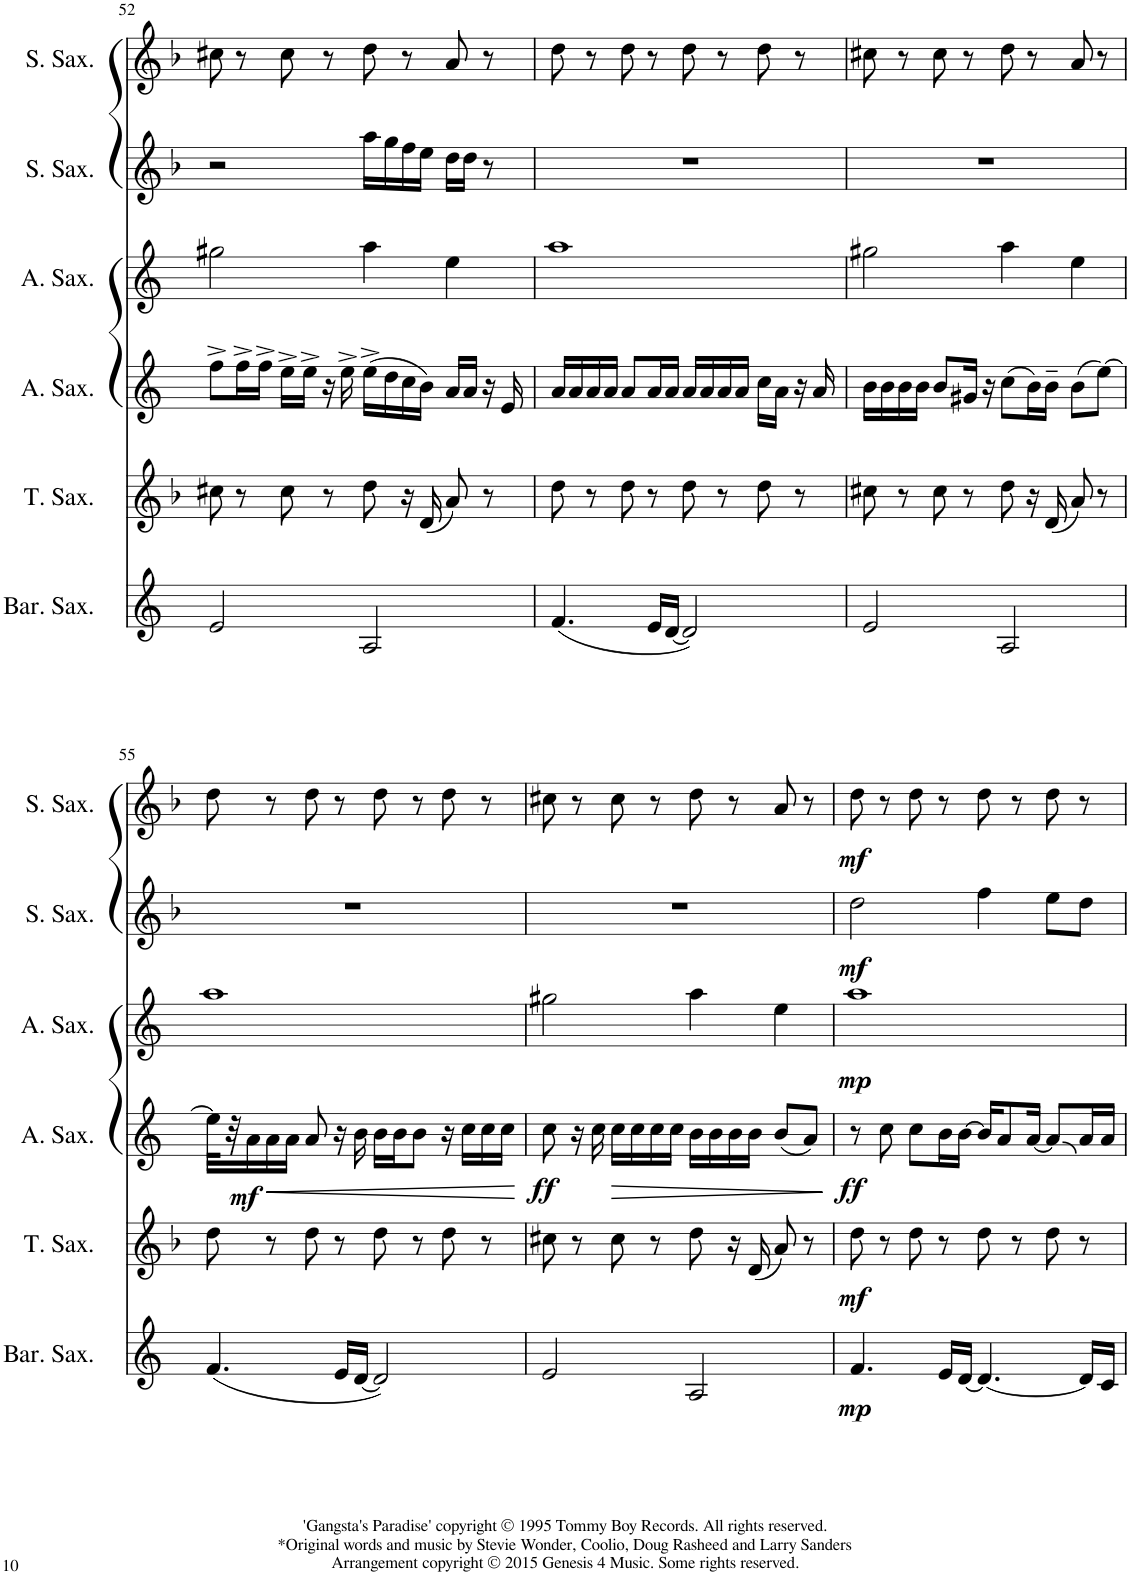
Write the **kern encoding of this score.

**kern	**dynam	**kern	**dynam	**kern	**dynam	**kern	**dynam	**kern	**dynam	**kern	**dynam
*part6	*part6	*part5	*part5	*part4	*part4	*part3	*part3	*part2	*part2	*part1	*part1
*staff6	*staff6	*staff5	*staff5	*staff4	*staff4	*staff3	*staff3	*staff2	*staff2	*staff1	*staff1
*I"Baritone Saxophone	*	*I"Tenor Saxophone	*	*I"Alto Saxophone	*	*I"Alto Saxophone	*	*I"Soprano Saxophone	*	*I"Soprano Saxophone	*
*I'Bar. Sax.	*	*I'T. Sax.	*	*I'A. Sax.	*	*I'A. Sax.	*	*I'S. Sax.	*	*I'S. Sax.	*
!!LO:PB:g=z
*clefG2	*	*clefG2	*	*clefG2	*	*clefG2	*	*clefG2	*	*clefG2	*
*Trd12c21	*	*Trd8c14	*	*Trd5c9	*	*Trd5c9	*	*Trd1c2	*	*Trd1c2	*
*k[]	*	*k[b-]	*	*k[]	*	*k[]	*	*k[b-]	*	*k[b-]	*
*M4/4	*	*M4/4	*	*M4/4	*	*M4/4	*	*M4/4	*	*M4/4	*
=52	=52	=52	=52	=52	=52	=52	=52	=52	=52	=52	=52
2e/	.	8cc#X\	.	8ff^\L	.	2gg#X\	.	2r	.	8cc#X\	.
.	.	8r	.	16ff^\L	.	.	.	.	.	8r	.
.	.	.	.	16ff^\JJ	.	.	.	.	.	.	.
.	.	8cc#\	.	16ee^\LL	.	.	.	.	.	8cc#\	.
.	.	.	.	16ee^\JJ	.	.	.	.	.	.	.
.	.	8r	.	16r	.	.	.	.	.	8r	.
.	.	.	.	16ee^\	.	.	.	.	.	.	.
2A/	.	8dd\	.	(16ee^\LL	.	4aa\	.	16aa\LL	.	8dd\	.
.	.	.	.	16dd\	.	.	.	16gg\	.	.	.
.	.	16r	.	16cc\	.	.	.	16ff\	.	8r	.
.	.	(16d/	.	16b\JJ)	.	.	.	16ee\JJ	.	.	.
.	.	8a/)	.	16a/LL	.	4ee\	.	16dd\LL	.	8a/	.
.	.	.	.	16a/JJ	.	.	.	16dd\JJ	.	.	.
.	.	8r	.	16r	.	.	.	8r	.	8r	.
.	.	.	.	16e/	.	.	.	.	.	.	.
=53	=53	=53	=53	=53	=53	=53	=53	=53	=53	=53	=53
(4.f/	.	8dd\	.	16a/LL	.	1aa	.	1r	.	8dd\	.
.	.	.	.	16a/	.	.	.	.	.	.	.
.	.	8r	.	16a/	.	.	.	.	.	8r	.
.	.	.	.	16a/JJ	.	.	.	.	.	.	.
.	.	8dd\	.	8a/L	.	.	.	.	.	8dd\	.
16e/LL	.	8r	.	16a/L	.	.	.	.	.	8r	.
[16d/JJ	.	.	.	16a/JJ	.	.	.	.	.	.	.
2d/])	.	8dd\	.	16a/LL	.	.	.	.	.	8dd\	.
.	.	.	.	16a/	.	.	.	.	.	.	.
.	.	8r	.	16a/	.	.	.	.	.	8r	.
.	.	.	.	16a/JJ	.	.	.	.	.	.	.
.	.	8dd\	.	16cc\LL	.	.	.	.	.	8dd\	.
.	.	.	.	16a\JJ	.	.	.	.	.	.	.
.	.	8r	.	16r	.	.	.	.	.	8r	.
.	.	.	.	16a/	.	.	.	.	.	.	.
=54	=54	=54	=54	=54	=54	=54	=54	=54	=54	=54	=54
2e/	.	8cc#X\	.	16b\LL	.	2gg#X\	.	1r	.	8cc#X\	.
.	.	.	.	16b\	.	.	.	.	.	.	.
.	.	8r	.	16b\	.	.	.	.	.	8r	.
.	.	.	.	16b\JJ	.	.	.	.	.	.	.
.	.	8cc#\	.	8b/L	.	.	.	.	.	8cc#\	.
.	.	8r	.	16g#X/Jk	.	.	.	.	.	8r	.
.	.	.	.	16r	.	.	.	.	.	.	.
2A/	.	8dd\	.	(8cc\L	.	4aa\	.	.	.	8dd\	.
.	.	16r	.	16b\L)	.	.	.	.	.	8r	.
.	.	(16d/	.	16b~\JJ	.	.	.	.	.	.	.
.	.	8a/)	.	(8b\L	.	4ee\	.	.	.	8a/	.
.	.	8r	.	[8ee\J)	.	.	.	.	.	8r	.
!!LO:LB:g=z
=55	=55	=55	=55	=55	=55	=55	=55	=55	=55	=55	=55
(4.f/	.	8dd\	.	32ee\LLL]	.	1aa	.	1r	.	8dd\	.
.	.	.	.	32r	.	.	.	.	.	.	.
!	!	!	!	!	!LO:DY:b	!	!	!	!	!	!
.	.	.	.	16a\	mf	.	.	.	.	.	.
!	!	!	!	!	!LO:HP:b	!	!	!	!	!	!
.	.	8r	.	16a\	<	.	.	.	.	8r	.
.	.	.	.	16a\JJ	.	.	.	.	.	.	.
.	.	8dd\	.	8a/	.	.	.	.	.	8dd\	.
16e/LL	.	8r	.	16r	.	.	.	.	.	8r	.
[16d/JJ	.	.	.	16b\	.	.	.	.	.	.	.
2d/])	.	8dd\	.	16b\LL	.	.	.	.	.	8dd\	.
.	.	.	.	16b\J	.	.	.	.	.	.	.
.	.	8r	.	8b\J	.	.	.	.	.	8r	.
.	.	8dd\	.	16r	.	.	.	.	.	8dd\	.
.	.	.	.	16cc\LL	.	.	.	.	.	.	.
.	.	8r	.	16cc\	.	.	.	.	.	8r	.
.	.	.	.	16cc\JJ	.	.	.	.	.	.	.
.	.	.	.	.	[	.	.	.	.	.	.
=56	=56	=56	=56	=56	=56	=56	=56	=56	=56	=56	=56
!	!	!	!	!	!LO:DY:b	!	!	!	!	!	!
2e/	.	8cc#X\	.	8cc\	ff	2gg#X\	.	1r	.	8cc#X\	.
.	.	8r	.	16r	.	.	.	.	.	8r	.
.	.	.	.	16cc\	.	.	.	.	.	.	.
!	!	!	!	!	!LO:HP:b	!	!	!	!	!	!
.	.	8cc#\	.	16cc\LL	>	.	.	.	.	8cc#\	.
.	.	.	.	16cc\	.	.	.	.	.	.	.
.	.	8r	.	16cc\	.	.	.	.	.	8r	.
.	.	.	.	16cc\JJ	.	.	.	.	.	.	.
2A/	.	8dd\	.	16b\LL	.	4aa\	.	.	.	8dd\	.
.	.	.	.	16b\	.	.	.	.	.	.	.
.	.	16r	.	16b\	.	.	.	.	.	8r	.
.	.	(16d/	.	16b\JJ	.	.	.	.	.	.	.
.	.	8a/)	.	(8b/L	.	4ee\	.	.	.	8a/	.
.	.	8r	.	8a/J)	.	.	.	.	.	8r	.
.	.	.	.	.	]	.	.	.	.	.	.
=57	=57	=57	=57	=57	=57	=57	=57	=57	=57	=57	=57
!	!LO:DY:b	!	!LO:DY:b	!	!LO:DY:b	!	!LO:DY:b	!	!LO:DY:b	!	!LO:DY:b
4.f/	mp	8dd\	mf	8r	ff	1aa	mp	2dd\	mf	8dd\	mf
.	.	8r	.	8cc\	.	.	.	.	.	8r	.
.	.	8dd\	.	8cc\L	.	.	.	.	.	8dd\	.
16e/LL	.	8r	.	16b\L	.	.	.	.	.	8r	.
[16d/JJ	.	.	.	[16b\JJ	.	.	.	.	.	.	.
4.d/_	.	8dd\	.	16b/KL]	.	.	.	4ff\	.	8dd\	.
.	.	.	.	8a/	.	.	.	.	.	.	.
.	.	8r	.	.	.	.	.	.	.	8r	.
.	.	.	.	[16a/Jk	.	.	.	.	.	.	.
.	.	8dd\	.	8a/L]	.	.	.	8ee\L	.	8dd\	.
16d/LL]	.	8r	.	16a/L	.	.	.	8dd\J	.	8r	.
16c/JJ	.	.	.	16a/JJ	.	.	.	.	.	.	.
=	=	=	=	=	=	=	=	=	=	=	=
*-	*-	*-	*-	*-	*-	*-	*-	*-	*-	*-	*-
